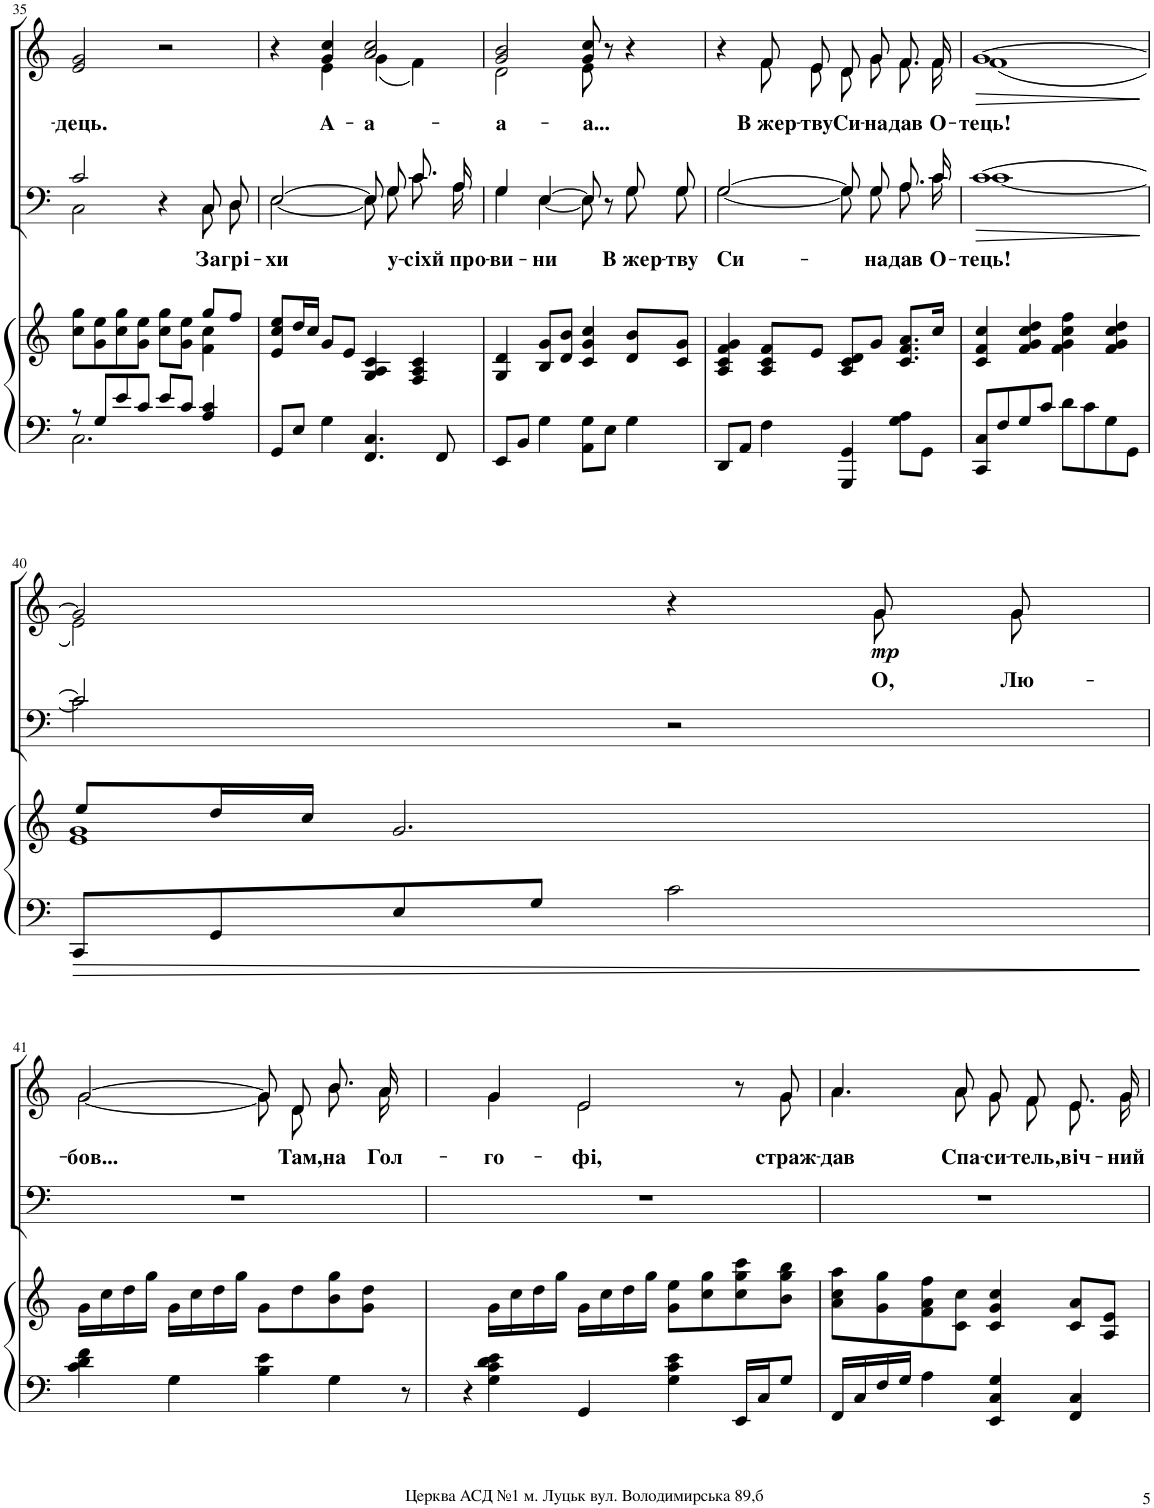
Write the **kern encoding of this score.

**kern	**kern	**dynam	**kern	**text	**dynam	**kern	**text	**text	**dynam
*part3	*part3	*part3	*part2	*part2	*part2	*part1	*part1	*part1	*part1
*staff4	*staff3	*staff3/4	*staff2	*staff2	*staff2	*staff1	*staff1	*staff1	*staff1
*I"Piano	*	*	*I"Choir	*	*	*	*	*	*
*I'Pno	*	*	*	*	*	*	*	*	*
!!LO:PB:g=z
*clefF4	*clefG2	*	*clefF4	*	*	*clefG2	*	*	*
*k[]	*k[]	*	*k[]	*	*	*k[]	*	*	*
*M4/4	*M4/4	*	*M4/4	*	*	*M4/4	*	*	*
=35	=35	=35	=35	=35	=35	=35	=35	=35	=35
*^	*^	*	*^	*	*	*	*	*	*
!	!	!	!	!	!	!	!	!	!	!	!LO:LY:b	!
8r	2.C\	8cc\ 8gg\L	2.ryy	.	2c/	2C\	.	.	2e/ 2g/	.	-дець.	.
8G/L	.	8g\ 8ee\	.	.	.	.	.	.	.	.	.	.
8e/	.	8cc\ 8gg\	.	.	.	.	.	.	.	.	.	.
8c/J	.	8g\ 8ee\J	.	.	.	.	.	.	.	.	.	.
8e/L	.	8cc\ 8gg\L	.	.	4r	4ryy	.	.	2r	.	.	.
8c/J	.	8g\ 8ee\J	.	.	.	.	.	.	.	.	.	.
!	!	!	!	!	!	!	!LO:LY:b	!	!	!	!	!
4A/ 4c/	4ryy	8gg/L	4f\ 4cc\	.	8C/L	8C\L	За	.	.	.	.	.
!	!	!	!	!	!	!	!LO:LY:b	!	!	!	!	!
.	.	8ff/J	.	.	8D/J	8D\J	грі-	.	.	.	.	.
*v	*v	*	*	*	*	*	*	*	*	*	*	*
*	*v	*v	*	*	*	*	*	*	*	*	*
=36	=36	=36	=36	=36	=36	=36	=36	=36	=36	=36
!	!	!	!	!	!LO:LY:b	!	!	!	!	!
*	*	*	*	*	*	*	*^	*	*	*
8GG/L	8e/ 8cc/ 8ee/L	.	[2E/	[2E\	-хи	.	4r	4ryy	.	.	.
8E/J	16dd/L	.	.	.	.	.	.	.	.	.	.
.	16cc/JJ	.	.	.	.	.	.	.	.	.	.
!	!	!	!	!	!	!	!	!	!	!LO:LY:b	!
4G\	8g/L	.	.	.	.	.	4g/ 4cc/	4e\	.	А-	.
.	8e/J	.	.	.	.	.	.	.	.	.	.
!	!	!	!	!	!	!	!	!	!	!LO:LY:b	!
4.FF/ 4.C/	4G/ 4A/ 4c/	.	8E/L]	8E\L]	.	.	2a/ 2cc/	(4g\	.	-а-	.
!	!	!	!	!	!LO:LY:b	!	!	!	!	!	!
.	.	.	8G/J	8G\J	у-	.	.	.	.	.	.
!	!	!	!	!	!LO:LY:b	!	!	!	!	!	!
.	4F/ 4A/ 4c/	.	8.c/L	8.c\L	-сіх	.	.	4f\)	.	.	.
8FF/	.	.	.	.	.	.	.	.	.	.	.
!	!	!	!	!	!LO:LY:b	!	!	!	!	!	!
.	.	.	16A/Jk	16A\Jk	й про-	.	.	.	.	.	.
=37	=37	=37	=37	=37	=37	=37	=37	=37	=37	=37	=37
!	!	!	!	!	!LO:LY:b	!	!	!	!	!LO:LY:b	!
8EE/L	4G/ 4d/	.	4G/	4G\	-ви-	.	2g/ 2b/	2d\	.	-а-	.
8BB/J	.	.	.	.	.	.	.	.	.	.	.
!	!	!	!	!	!LO:LY:b	!	!	!	!	!	!
4G\	8B/ 8g/L	.	[4E/	[4E\	-ни	.	.	.	.	.	.
.	8d/ 8b/J	.	.	.	.	.	.	.	.	.	.
!	!	!	!	!	!	!	!	!	!	!LO:LY:b	!
8AA\ 8G\L	4c/ 4g/ 4cc/	.	8E/]	8E\L]	.	.	8g/ 8cc/	8e\	.	-а...	.
8E\J	.	.	8r	8ryy	.	.	8r	4.ryy	.	.	.
!	!	!	!	!	!LO:LY:b	!	!	!	!	!	!
4G\	8d/ 8b/L	.	8G/L	8G\	В жер-	.	4r	.	.	.	.
!	!	!	!	!	!LO:LY:b	!	!	!	!	!	!
.	8c/ 8g/J	.	8G/J	8G\J	-тву	.	.	.	.	.	.
=38	=38	=38	=38	=38	=38	=38	=38	=38	=38	=38	=38
!	!	!	!	!	!LO:LY:b	!	!	!	!	!	!
8DD/L	4A/ 4c/ 4f/ 4g/	.	[2G/	[2G\	Си-	.	4r	4ryy	.	.	.
8AA/J	.	.	.	.	.	.	.	.	.	.	.
!	!	!	!	!	!	!	!	!	!	!LO:LY:b	!
4F\	8A/ 8c/ 8f/L	.	.	.	.	.	8f/L	8f\L	.	В жер-	.
!	!	!	!	!	!	!	!	!	!	!LO:LY:b	!
.	8e/J	.	.	.	.	.	8e/J	8e\J	.	-тву	.
!	!	!	!	!	!	!	!	!	!	!LO:LY:b	!
4GGG/ 4GG/	8A/ 8c/ 8d/L	.	8G/L]	8G\L]	.	.	8d/L	8d\L	.	Си-	.
!	!	!	!	!	!LO:LY:b	!	!	!	!	!LO:LY:b	!
.	8g/J	.	8G/J	8G\J	-на	.	8g/J	8g\J	.	-на	.
!	!	!	!	!	!LO:LY:b	!	!	!	!	!LO:LY:b	!
8G\ 8A\L	8.c/ 8.f/ 8.a/L	.	8.A/L	8.A\L	дав	.	8.f/L	8.f\L	.	дав	.
8GG\J	.	.	.	.	.	.	.	.	.	.	.
!	!	!	!	!	!LO:LY:b	!	!	!	!	!LO:LY:b	!
.	16cc/Jk	.	16c/Jk	16c\Jk	О-	.	16f/Jk	16f\Jk	.	О-	.
=39	=39	=39	=39	=39	=39	=39	=39	=39	=39	=39	=39
!	!	!	!	!	!LO:LY:b	!LO:HP:b	!	!	!	!LO:LY:b	!LO:HP:b
8CC/ 8C/L	4c/ 4f/ 4cc/	.	[1c	[1c	-тець!	>	[1g	(1f	.	-тець!	>
8F/	.	.	.	.	.	.	.	.	.	.	.
8G/	4f/ 4g/ 4cc/ 4dd/	.	.	.	.	.	.	.	.	.	.
8c/J	.	.	.	.	.	.	.	.	.	.	.
8d\L	4f\ 4g\ 4cc\ 4ff\	.	.	.	.	.	.	.	.	.	.
8c\	.	.	.	.	.	.	.	.	.	.	.
8G\	4f/ 4g/ 4cc/ 4dd/	.	.	.	.	.	.	.	.	.	.
8GG\J	.	.	.	.	.	.	.	.	.	.	.
*	*	*	*v	*v	*	*	*	*	*	*	*
*	*	*	*	*	*	*v	*v	*	*	*
.	.	.	.	.	]	.	.	.	]
!!LO:LB:g=z
=40	=40	=40	=40	=40	=40	=40	=40	=40	=40
*	*^	*	*	*	*	*	*	*	*
!	!	!	!LO:HP:b	!	!	!	!	!	!	!
*	*	*	*	*^	*	*	*^	*	*	*
8CC/L	8ee/L	1e 1g	>	2c\]	2c/]	.	.	2g/]	2e\)	.	.	.
8GG/	16dd/L	.	.	.	.	.	.	.	.	.	.	.
.	16cc/JJ	.	.	.	.	.	.	.	.	.	.	.
8E/	2.g/	.	.	.	.	.	.	.	.	.	.	.
8G/J	.	.	.	.	.	.	.	.	.	.	.	.
2c\	.	.	.	2r	2ryy	.	.	4r	4ryy	.	.	.
!	!	!	!	!	!	!	!	!	!	!	!LO:LY:b	!LO:DY:b
.	.	.	.	.	.	.	.	8g/L	8g\L	.	О,	mp
!	!	!	!	!	!	!	!	!	!	!	!LO:LY:b	!
.	.	.	.	.	.	.	.	8g/J	8g\J	.	Лю-	.
*	*v	*v	*	*	*	*	*	*v	*v	*	*	*
*	*	*	*v	*v	*	*	*	*	*	*
.	.	]	.	.	.	.	.	.	.
!!LO:LB:g=z
=41	=41	=41	=41	=41	=41	=41	=41	=41	=41
*	*	*	*	*	*	*^	*	*	*
!	!	!	!	!	!	!	!	!	!LO:LY:b	!
4c\ 4d\ 4f\	16g\LL	.	1r	.	.	[2g/	[2g\	.	-бов...	.
.	16cc\	.	.	.	.	.	.	.	.	.
.	16dd\	.	.	.	.	.	.	.	.	.
.	16gg\JJ	.	.	.	.	.	.	.	.	.
4G\	16g\LL	.	.	.	.	.	.	.	.	.
.	16cc\	.	.	.	.	.	.	.	.	.
.	16dd\	.	.	.	.	.	.	.	.	.
.	16gg\JJ	.	.	.	.	.	.	.	.	.
4B\ 4e\	8g\L	.	.	.	.	8g/L]	8g\L]	.	.	.
!	!	!	!	!	!	!	!	!	!LO:LY:b	!
.	8dd\	.	.	.	.	8d/J	8d\J	.	Там,	.
!	!	!	!	!	!	!	!	!	!LO:LY:b	!
4G\	8b\ 8gg\	.	.	.	.	8.b/L	8.b\L	.	на	.
.	8g\ 8dd\J	.	.	.	.	.	.	.	.	.
!	!	!	!	!	!	!	!	!	!LO:LY:b	!
.	.	.	.	.	.	16a/Jk	16a\Jk	.	Гол-	.
8r	4.ryy	.	4.ryy	.	.	4.ryy	4.ryy	.	.	.
4r	.	.	.	.	.	.	.	.	.	.
=42	=42	=42	=42	=42	=42	=42	=42	=42	=42	=42
!	!	!	!	!	!	!	!	!	!LO:LY:b	!
4G\ 4c\ 4d\ 4e\	16g\LL	.	1r	.	.	4g/	4g\	.	-го-	.
.	16cc\	.	.	.	.	.	.	.	.	.
.	16dd\	.	.	.	.	.	.	.	.	.
.	16gg\JJ	.	.	.	.	.	.	.	.	.
!	!	!	!	!	!	!	!	!	!LO:LY:b	!
4GG/	16g\LL	.	.	.	.	2e/	2e\	.	-фі,	.
.	16cc\	.	.	.	.	.	.	.	.	.
.	16dd\	.	.	.	.	.	.	.	.	.
.	16gg\JJ	.	.	.	.	.	.	.	.	.
4G\ 4c\ 4e\	8g\ 8ee\L	.	.	.	.	.	.	.	.	.
.	8cc\ 8gg\	.	.	.	.	.	.	.	.	.
16EE/LL	8cc\ 8gg\ 8ccc\	.	.	.	.	8r	8ryy	.	.	.
16C/J	.	.	.	.	.	.	.	.	.	.
!	!	!	!	!	!	!	!	!	!LO:LY:b	!
8G/J	8b\ 8gg\ 8bb\J	.	.	.	.	8g/	8g\	.	страж-	.
=43	=43	=43	=43	=43	=43	=43	=43	=43	=43	=43
!	!	!	!	!	!	!	!	!	!LO:LY:b	!
16FF/LL	8a\ 8cc\ 8aa\L	.	1r	.	.	4.a/	4.a\	.	-дав	.
16C/	.	.	.	.	.	.	.	.	.	.
16F/	8g\ 8gg\	.	.	.	.	.	.	.	.	.
16G/JJ	.	.	.	.	.	.	.	.	.	.
4A\	8f\ 8a\ 8ff\	.	.	.	.	.	.	.	.	.
!	!	!	!	!	!	!	!	!	!LO:LY:b	!
.	8c\ 8cc\J	.	.	.	.	8a/	8a\	.	Спа-	.
!	!	!	!	!	!	!	!	!	!LO:LY:b	!
4EE/ 4C/ 4G/	4c/ 4g/ 4cc/	.	.	.	.	8g/L	8g\L	.	-си-	.
!	!	!	!	!	!	!	!	!	!LO:LY:b	!
.	.	.	.	.	.	8f/J	8f\J	.	-тель,	.
!	!	!	!	!	!	!	!	!	!LO:LY:b	!
4FF/ 4C/	8c/ 8a/L	.	.	.	.	8.e/L	8.e\L	.	віч-	.
.	8A/ 8e/J	.	.	.	.	.	.	.	.	.
!	!	!	!	!	!	!	!	!	!LO:LY:b	!
.	.	.	.	.	.	16g/Jk	16g\Jk	.	-ний	.
*	*	*	*	*	*	*v	*v	*	*	*
=	=	=	=	=	=	=	=	=	=
*-	*-	*-	*-	*-	*-	*-	*-	*-	*-
